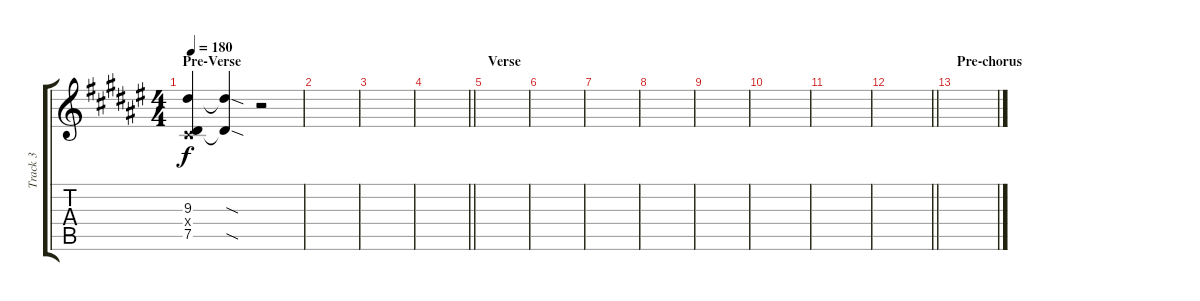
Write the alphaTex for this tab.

\track ("Track 3" "Track 3") {instrument distortionguitar}
\staff {score tabs}
\tuning (Eb4 Bb3 Gb3 Db3 Ab2 Eb2) {hide}
\ts (4 4)
\section ("" "Pre-Verse")
\tempo 180
\clef g2
\ks f#
(9.3 0.4{x} 7.5).4{dy f} (9.3{sod t} 7.5{sod t}).4 r.2 |
|
|
\barLineRight lightlight
|
\section ("" "Verse")
|
|
|
|
|
|
|
\barLineRight lightlight
|
\section ("" "Pre-chorus")
